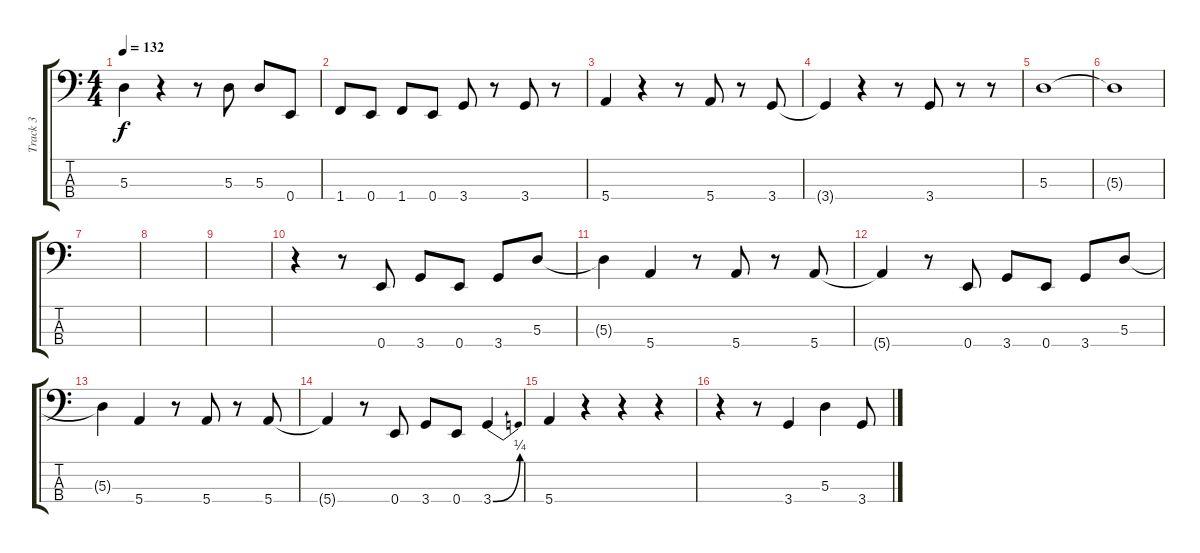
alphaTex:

\track ("Track 3" "Track 3") {instrument electricbassfinger}
\staff {score tabs}
\tuning (G2 D2 A1 E1) {hide}
\ts (4 4)
\tempo 132
\clef f4
\ks c
5.3{t}.4{dy f} r.4 r.8 5.3.8 5.3.8 0.4.8 |
1.4.8 0.4.8 1.4.8 0.4.8 3.4.8 r.8 3.4.8 r.8 |
5.4.4 r.4 r.8 5.4.8 r.8 3.4.8 |
3.4{t}.4 r.4 r.8 3.4.8 r.8 r.8 |
5.3.1 |
5.3{t}.1 |
|
|
|
r.4 r.8 0.4.8 3.4.8 0.4.8 3.4.8 5.3.8 |
5.3{t}.4 5.4.4 r.8 5.4.8 r.8 5.4.8 |
5.4{t}.4 r.8 0.4.8 3.4.8 0.4.8 3.4.8 5.3.8 |
5.3{t}.4 5.4.4 r.8 5.4.8 r.8 5.4.8 |
5.4{t}.4 r.8 0.4.8 3.4.8 0.4.8 3.4{be (bend 0 0 60 1)}.4 |
5.4.4 r.4 r.4 r.4 |
r.4 r.8 3.4.4 5.3.4 3.4.8
